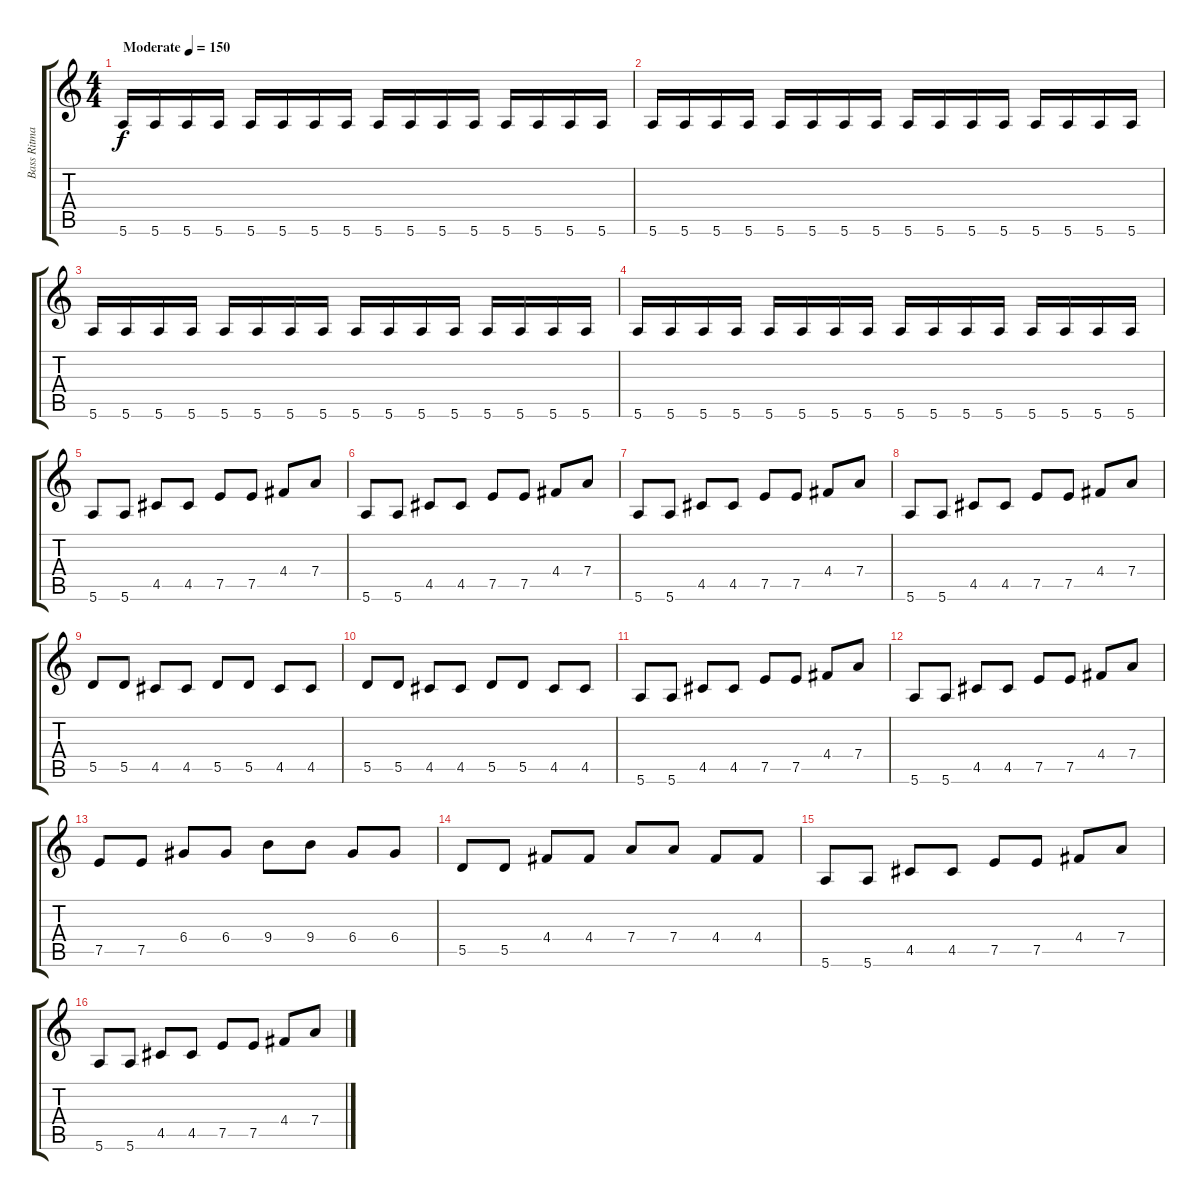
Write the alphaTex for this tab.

\track ("Bass Ritma" "Bass Ritma") {instrument electricbassfinger}
\staff {score tabs}
\tuning (E4 B3 G3 D3 A2 E2) {hide}
\ts (4 4)
\tempo (150 "Moderate")
\clef g2
\ks c
5.6.16{dy f instrument electricbassfinger} 5.6.16 5.6.16 5.6.16 5.6.16 5.6.16 5.6.16 5.6.16 5.6.16 5.6.16 5.6.16 5.6.16 5.6.16 5.6.16 5.6.16 5.6.16 |
5.6.16 5.6.16 5.6.16 5.6.16 5.6.16 5.6.16 5.6.16 5.6.16 5.6.16 5.6.16 5.6.16 5.6.16 5.6.16 5.6.16 5.6.16 5.6.16 |
5.6.16 5.6.16 5.6.16 5.6.16 5.6.16 5.6.16 5.6.16 5.6.16 5.6.16 5.6.16 5.6.16 5.6.16 5.6.16 5.6.16 5.6.16 5.6.16 |
5.6.16 5.6.16 5.6.16 5.6.16 5.6.16 5.6.16 5.6.16 5.6.16 5.6.16 5.6.16 5.6.16 5.6.16 5.6.16 5.6.16 5.6.16 5.6.16 |
5.6.8 5.6.8 4.5.8 4.5.8 7.5.8 7.5.8 4.4.8 7.4.8 |
5.6.8 5.6.8 4.5.8 4.5.8 7.5.8 7.5.8 4.4.8 7.4.8 |
5.6.8 5.6.8 4.5.8 4.5.8 7.5.8 7.5.8 4.4.8 7.4.8 |
5.6.8 5.6.8 4.5.8 4.5.8 7.5.8 7.5.8 4.4.8 7.4.8 |
5.5.8 5.5.8 4.5.8 4.5.8 5.5.8 5.5.8 4.5.8 4.5.8 |
5.5.8 5.5.8 4.5.8 4.5.8 5.5.8 5.5.8 4.5.8 4.5.8 |
5.6.8 5.6.8 4.5.8 4.5.8 7.5.8 7.5.8 4.4.8 7.4.8 |
5.6.8 5.6.8 4.5.8 4.5.8 7.5.8 7.5.8 4.4.8 7.4.8 |
7.5.8 7.5.8 6.4.8 6.4.8 9.4.8 9.4.8 6.4.8 6.4.8 |
5.5.8 5.5.8 4.4.8 4.4.8 7.4.8 7.4.8 4.4.8 4.4.8 |
5.6.8 5.6.8 4.5.8 4.5.8 7.5.8 7.5.8 4.4.8 7.4.8 |
5.6.8 5.6.8 4.5.8 4.5.8 7.5.8 7.5.8 4.4.8 7.4.8
